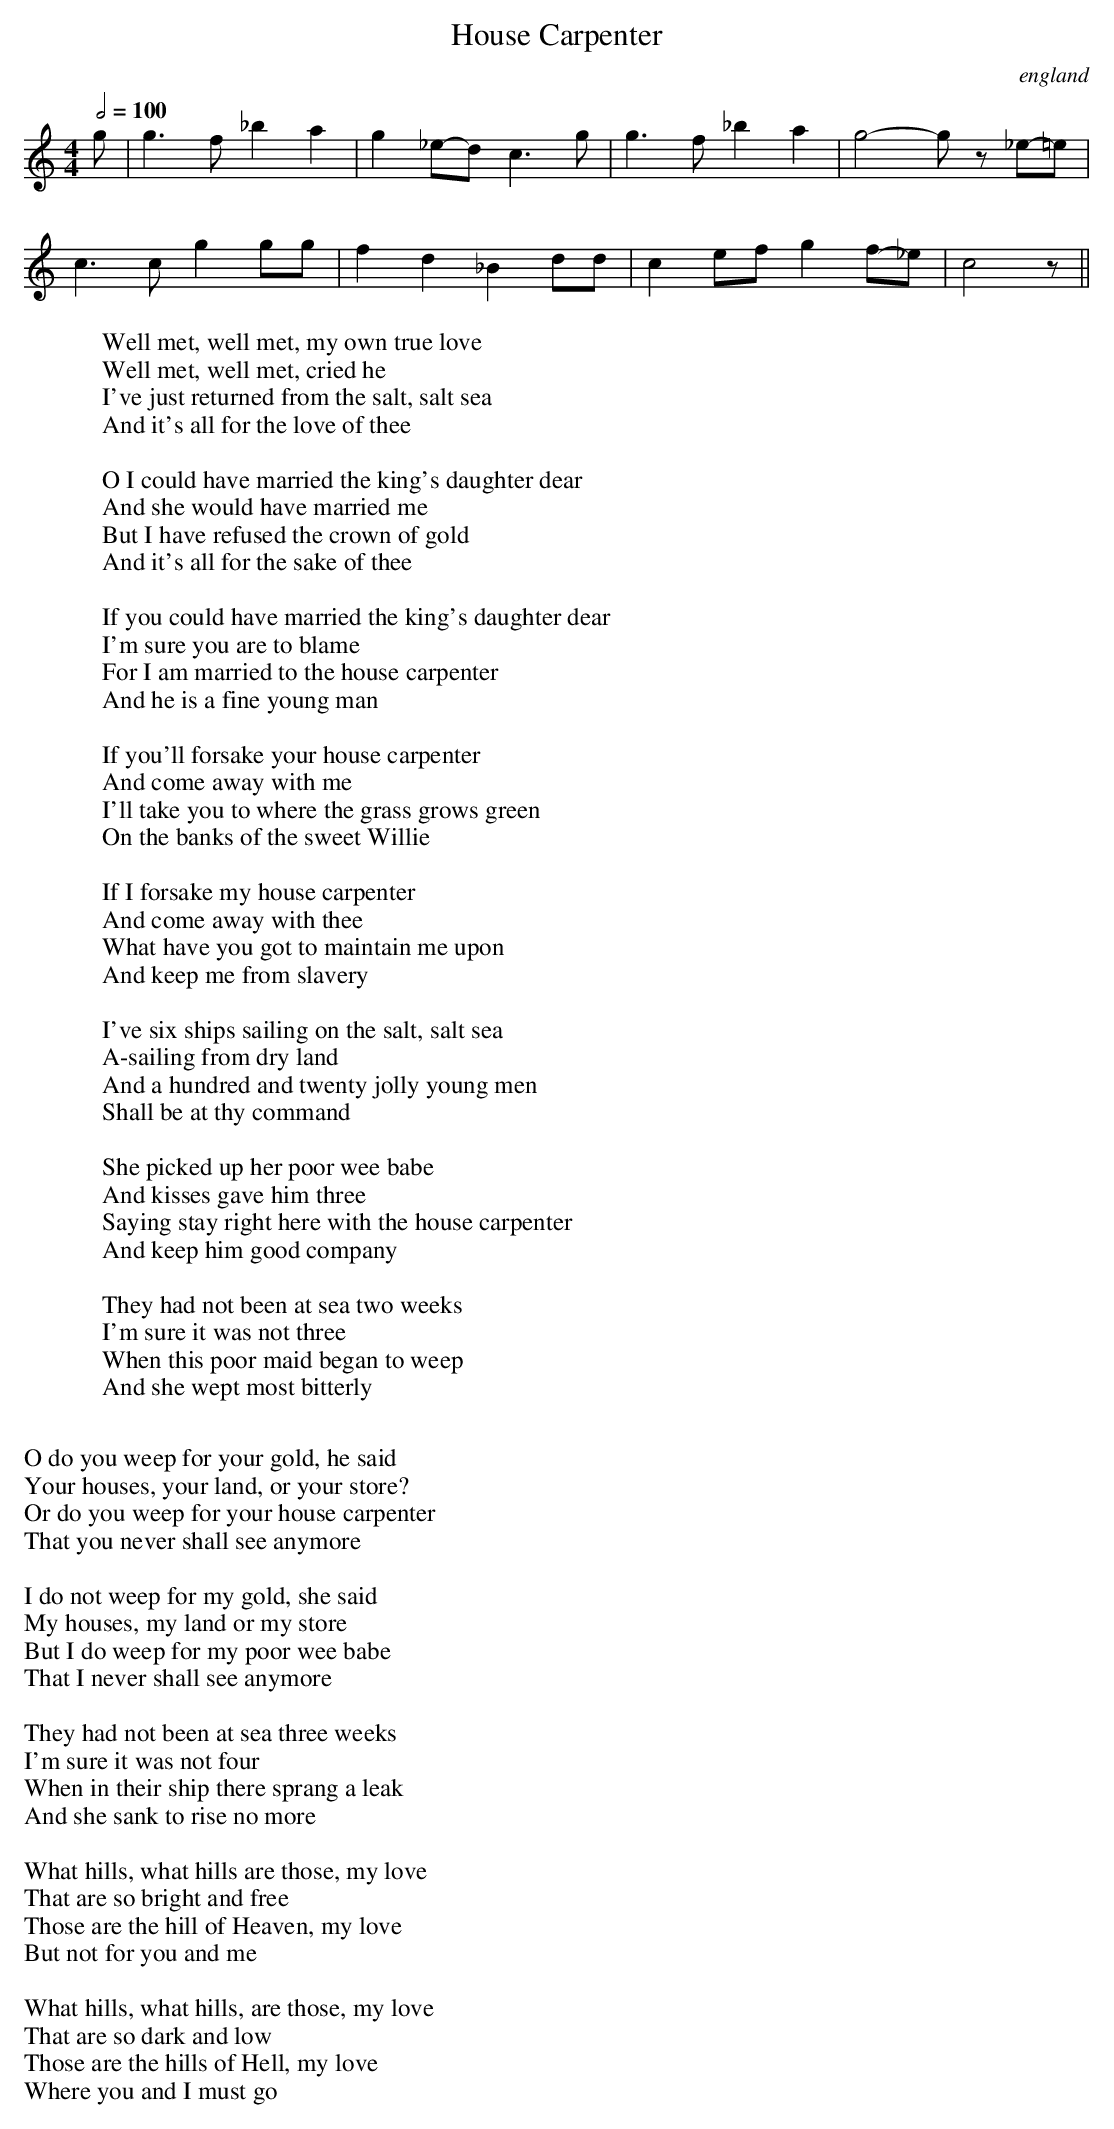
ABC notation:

X:1
T:House Carpenter
O:england
M:4/4
L:1/8
Q:2/4=100
W:Well met, well met, my own true love
W:Well met, well met, cried he
W:I've just returned from the salt, salt sea
W:And it's all for the love of thee
W:
W:O I could have married the king's daughter dear
W:And she would have married me
W:But I have refused the crown of gold
W:And it's all for the sake of thee
W:
W:If you could have married the king's daughter dear
W:I'm sure you are to blame
W:For I am married to the house carpenter
W:And he is a fine young man
W:
W:If you'll forsake your house carpenter
W:And come away with me
W:I'll take you to where the grass grows green
W:On the banks of the sweet Willie
W:
W:If I forsake my house carpenter
W:And come away with thee
W:What have you got to maintain me upon
W:And keep me from slavery
W:
W:I've six ships sailing on the salt, salt sea
W:A-sailing from dry land
W:And a hundred and twenty jolly young men
W:Shall be at thy command
W:
W:She picked up her poor wee babe
W:And kisses gave him three
W:Saying stay right here with the house carpenter
W:And keep him good company
W:
W:They had not been at sea two weeks
W:I'm sure it was not three
W:When this poor maid began to weep
W:And she wept most bitterly
W:
W:O do you weep for your gold, he said
W:Your houses, your land, or your store?
W:Or do you weep for your house carpenter
W:That you never shall see anymore
W:
W:I do not weep for my gold, she said
W:My houses, my land or my store
W:But I do weep for my poor wee babe
W:That I never shall see anymore
W:
W:They had not been at sea three weeks
W:I'm sure it was not four
W:When in their ship there sprang a leak
W:And she sank to rise no more
W:
W:What hills, what hills are those, my love
W:That are so bright and free
W:Those are the hill of Heaven, my love
W:But not for you and me
W:
W:What hills, what hills, are those, my love
W:That are so dark and low
W:Those are the hills of Hell, my love
W:Where you and I must go
K:C
g|g3f _b2a2|g2_e-d c3g|g3f _b2a2|g4- gz _e-=e|
c3c g2gg|f2d2 _B2dd|c2ef g2f-_e|c4 z||
